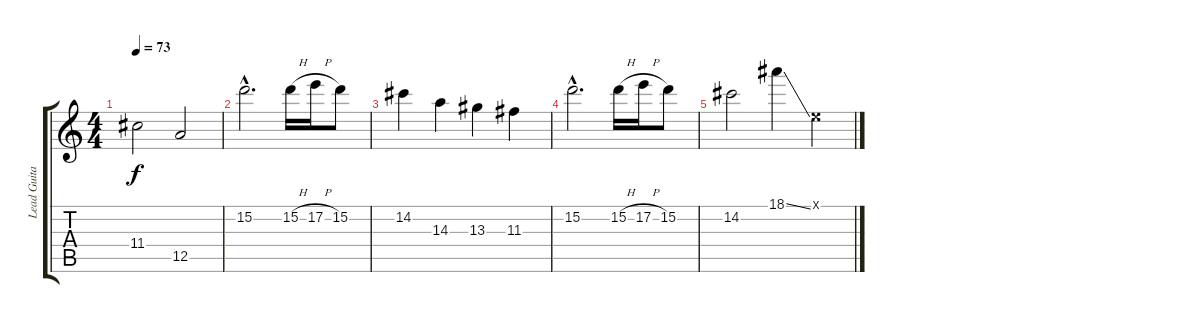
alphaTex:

\track ("Lead Guitar" "Lead Guita") {instrument distortionguitar}
\staff {score tabs}
\tuning (E4 B3 G3 D3 A2 E2) {hide}
\ts (4 4)
\tempo 73
\clef g2
\ks c
11.4.2{dy f} 12.5.2 |
15.2{hac}.2{d} 15.2{h}.16 17.2{h}.16 15.2.8 |
14.2.4 14.3.4 13.3.4 11.3.4 |
15.2{hac}.2{d} 15.2{h}.16 17.2{h}.16 15.2.8 |
14.2.2 18.1{ss}.4 0.1{x}.4
